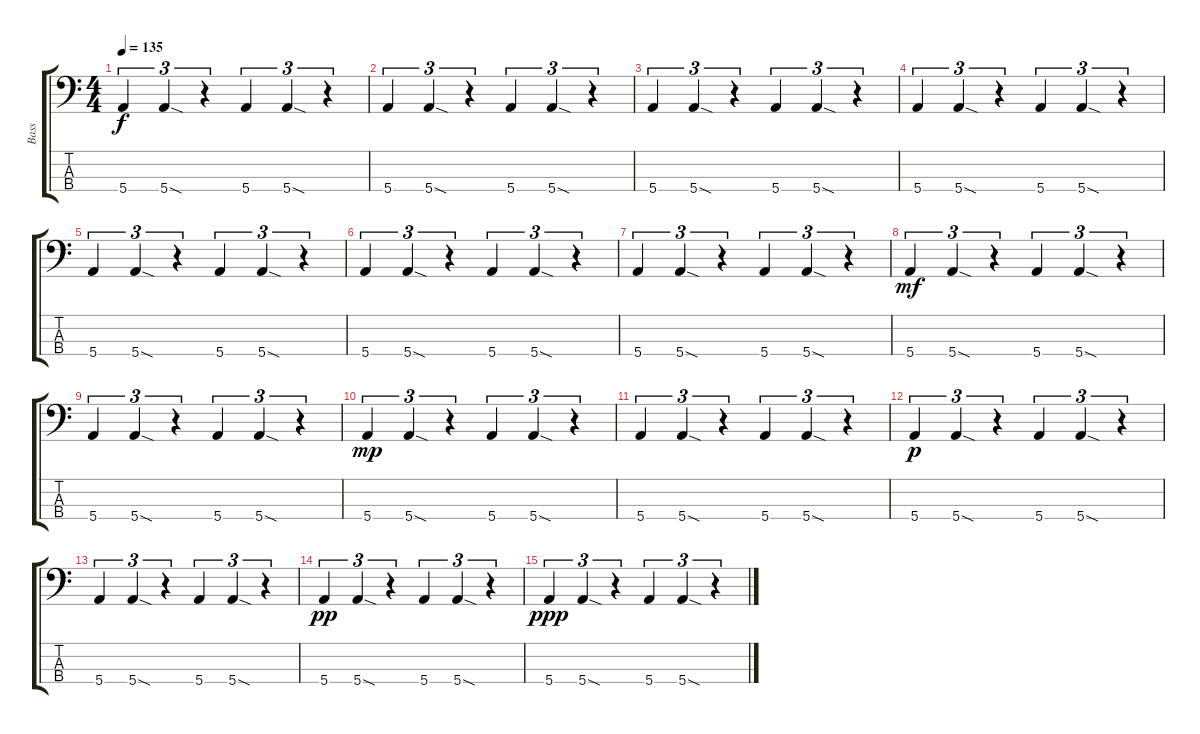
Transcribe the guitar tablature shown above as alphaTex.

\track ("Bass" "Bass") {instrument electricbassfinger}
\staff {score tabs}
\tuning (G2 D2 A1 E1) {hide}
\ts (4 4)
\tempo 135
\clef f4
\ks c
5.4.4{tu (3 2) dy f} 5.4{sod}.4{tu (3 2)} r.4{tu (3 2)} 5.4.4{tu (3 2)} 5.4{sod}.4{tu (3 2)} r.4{tu (3 2)} |
5.4.4{tu (3 2)} 5.4{sod}.4{tu (3 2)} r.4{tu (3 2)} 5.4.4{tu (3 2)} 5.4{sod}.4{tu (3 2)} r.4{tu (3 2)} |
5.4.4{tu (3 2)} 5.4{sod}.4{tu (3 2)} r.4{tu (3 2)} 5.4.4{tu (3 2)} 5.4{sod}.4{tu (3 2)} r.4{tu (3 2)} |
5.4.4{tu (3 2)} 5.4{sod}.4{tu (3 2)} r.4{tu (3 2)} 5.4.4{tu (3 2)} 5.4{sod}.4{tu (3 2)} r.4{tu (3 2)} |
5.4.4{tu (3 2)} 5.4{sod}.4{tu (3 2)} r.4{tu (3 2)} 5.4.4{tu (3 2)} 5.4{sod}.4{tu (3 2)} r.4{tu (3 2)} |
5.4.4{tu (3 2)} 5.4{sod}.4{tu (3 2)} r.4{tu (3 2)} 5.4.4{tu (3 2)} 5.4{sod}.4{tu (3 2)} r.4{tu (3 2)} |
5.4.4{tu (3 2)} 5.4{sod}.4{tu (3 2)} r.4{tu (3 2)} 5.4.4{tu (3 2)} 5.4{sod}.4{tu (3 2)} r.4{tu (3 2)} |
5.4.4{tu (3 2) dy mf} 5.4{sod}.4{tu (3 2)} r.4{tu (3 2)} 5.4.4{tu (3 2)} 5.4{sod}.4{tu (3 2)} r.4{tu (3 2)} |
5.4.4{tu (3 2)} 5.4{sod}.4{tu (3 2)} r.4{tu (3 2)} 5.4.4{tu (3 2)} 5.4{sod}.4{tu (3 2)} r.4{tu (3 2)} |
5.4.4{tu (3 2) dy mp} 5.4{sod}.4{tu (3 2)} r.4{tu (3 2)} 5.4.4{tu (3 2)} 5.4{sod}.4{tu (3 2)} r.4{tu (3 2)} |
5.4.4{tu (3 2)} 5.4{sod}.4{tu (3 2)} r.4{tu (3 2)} 5.4.4{tu (3 2)} 5.4{sod}.4{tu (3 2)} r.4{tu (3 2)} |
5.4.4{tu (3 2) dy p} 5.4{sod}.4{tu (3 2)} r.4{tu (3 2)} 5.4.4{tu (3 2)} 5.4{sod}.4{tu (3 2)} r.4{tu (3 2)} |
5.4.4{tu (3 2)} 5.4{sod}.4{tu (3 2)} r.4{tu (3 2)} 5.4.4{tu (3 2)} 5.4{sod}.4{tu (3 2)} r.4{tu (3 2)} |
5.4.4{tu (3 2) dy pp} 5.4{sod}.4{tu (3 2)} r.4{tu (3 2)} 5.4.4{tu (3 2)} 5.4{sod}.4{tu (3 2)} r.4{tu (3 2)} |
5.4.4{tu (3 2) dy ppp} 5.4{sod}.4{tu (3 2)} r.4{tu (3 2)} 5.4.4{tu (3 2)} 5.4{sod}.4{tu (3 2)} r.4{tu (3 2)}
